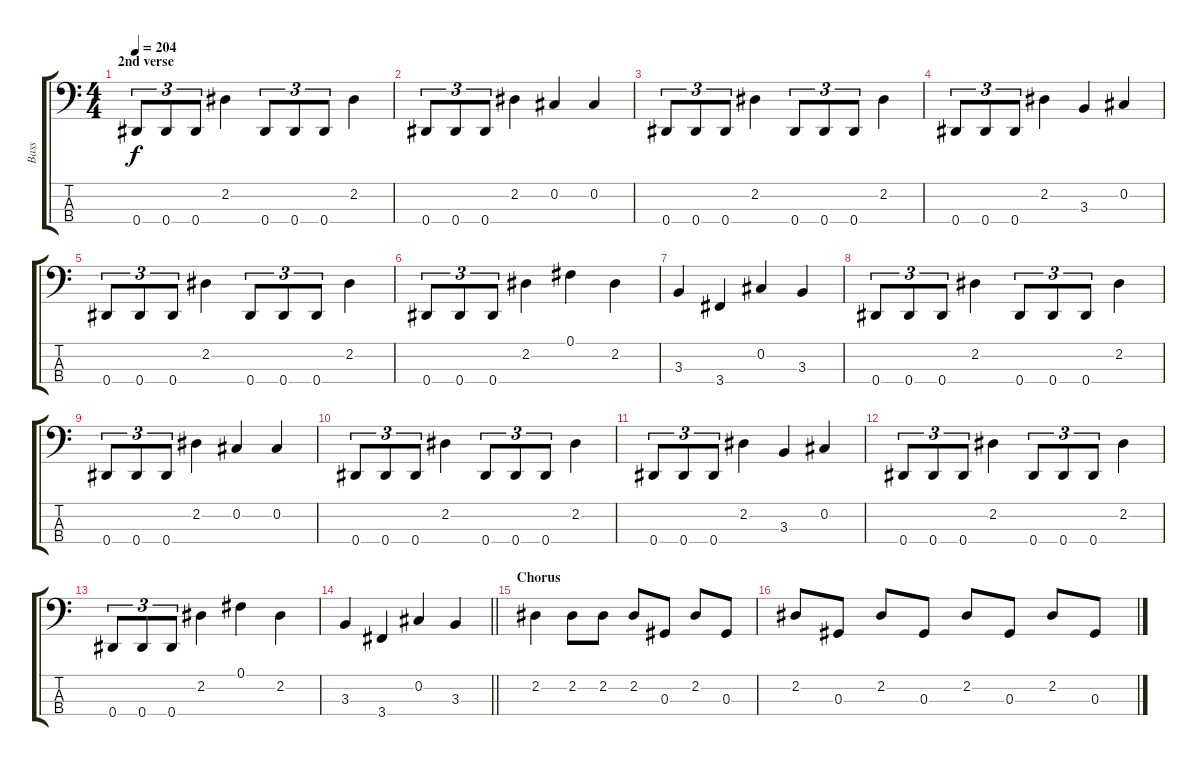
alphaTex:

\track ("Bass" "Bass") {instrument electricbasspick}
\staff {score tabs}
\tuning (Gb2 Db2 Ab1 Eb1) {hide}
\ts (4 4)
\section ("" "2nd verse")
\tempo 204
\clef f4
\ks c
0.4.8{tu (3 2) dy f} 0.4.8{tu (3 2)} 0.4.8{tu (3 2)} 2.2.4 0.4.8{tu (3 2)} 0.4.8{tu (3 2)} 0.4.8{tu (3 2)} 2.2.4 |
0.4.8{tu (3 2)} 0.4.8{tu (3 2)} 0.4.8{tu (3 2)} 2.2.4 0.2.4 0.2.4 |
0.4.8{tu (3 2)} 0.4.8{tu (3 2)} 0.4.8{tu (3 2)} 2.2.4 0.4.8{tu (3 2)} 0.4.8{tu (3 2)} 0.4.8{tu (3 2)} 2.2.4 |
0.4.8{tu (3 2)} 0.4.8{tu (3 2)} 0.4.8{tu (3 2)} 2.2.4 3.3.4 0.2.4 |
0.4.8{tu (3 2)} 0.4.8{tu (3 2)} 0.4.8{tu (3 2)} 2.2.4 0.4.8{tu (3 2)} 0.4.8{tu (3 2)} 0.4.8{tu (3 2)} 2.2.4 |
0.4.8{tu (3 2)} 0.4.8{tu (3 2)} 0.4.8{tu (3 2)} 2.2.4 0.1.4 2.2.4 |
3.3.4 3.4.4 0.2.4 3.3.4 |
0.4.8{tu (3 2)} 0.4.8{tu (3 2)} 0.4.8{tu (3 2)} 2.2.4 0.4.8{tu (3 2)} 0.4.8{tu (3 2)} 0.4.8{tu (3 2)} 2.2.4 |
0.4.8{tu (3 2)} 0.4.8{tu (3 2)} 0.4.8{tu (3 2)} 2.2.4 0.2.4 0.2.4 |
0.4.8{tu (3 2)} 0.4.8{tu (3 2)} 0.4.8{tu (3 2)} 2.2.4 0.4.8{tu (3 2)} 0.4.8{tu (3 2)} 0.4.8{tu (3 2)} 2.2.4 |
0.4.8{tu (3 2)} 0.4.8{tu (3 2)} 0.4.8{tu (3 2)} 2.2.4 3.3.4 0.2.4 |
0.4.8{tu (3 2)} 0.4.8{tu (3 2)} 0.4.8{tu (3 2)} 2.2.4 0.4.8{tu (3 2)} 0.4.8{tu (3 2)} 0.4.8{tu (3 2)} 2.2.4 |
0.4.8{tu (3 2)} 0.4.8{tu (3 2)} 0.4.8{tu (3 2)} 2.2.4 0.1.4 2.2.4 |
\barLineRight lightlight
3.3.4 3.4.4 0.2.4 3.3.4 |
\section ("" "Chorus")
2.2.4 2.2.8 2.2.8 2.2.8 0.3.8 2.2.8 0.3.8 |
2.2.8 0.3.8 2.2.8 0.3.8 2.2.8 0.3.8 2.2.8 0.3.8
